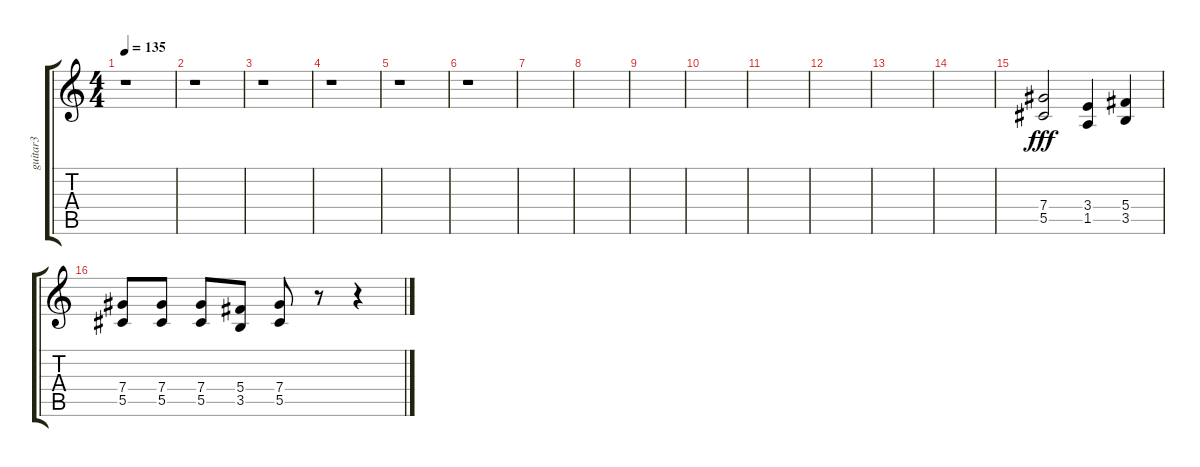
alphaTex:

\track ("guitar3" "guitar3") {instrument distortionguitar}
\staff {score tabs}
\tuning (Eb4 Bb3 Gb3 Db3 Ab2 Eb2) {hide}
\ts (4 4)
\tempo 135
\clef g2
\ks c
r.1{dy fff} |
r.1 |
r.1 |
r.1 |
r.1 |
r.1 |
|
|
|
|
|
|
|
|
(7.4 5.5).2 (3.4 1.5).4 (5.4 3.5).4 |
(7.4 5.5).8 (7.4 5.5).8 (7.4 5.5).8 (5.4 3.5).8 (7.4 5.5).8 r.8 r.4
